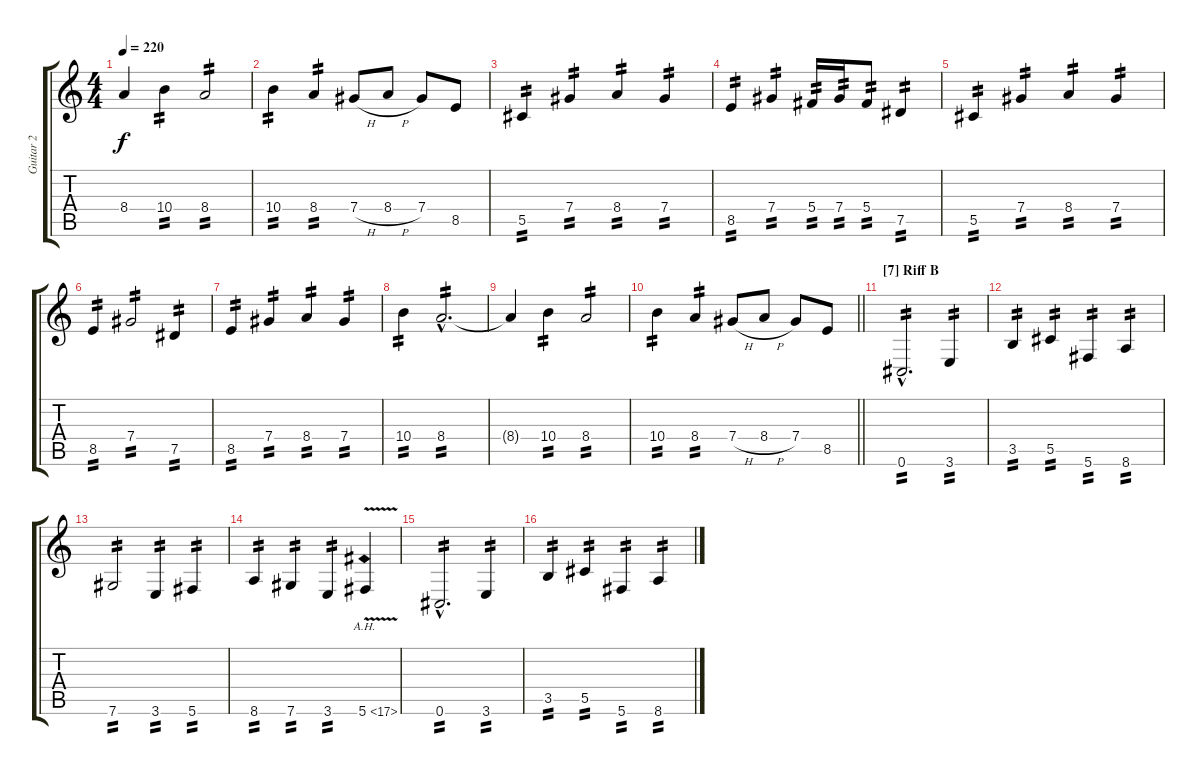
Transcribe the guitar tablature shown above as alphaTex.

\track ("Guitar 2" "Guitar 2") {instrument distortionguitar}
\staff {score tabs}
\tuning (Eb4 Bb3 Gb3 Db3 Ab2 Db2) {hide}
\ts (4 4)
\tempo 220
\clef g2
\ks c
8.4{t}.4{dy f} 10.4.4{tp 2} 8.4.2{tp 2} |
10.4.4{tp 2} 8.4.4{tp 2} 7.4{h}.8 8.4{h}.8 7.4.8 8.5.8 |
5.5.4{tp 2} 7.4.4{tp 2} 8.4.4{tp 2} 7.4.4{tp 2} |
8.5.4{tp 2} 7.4.4{tp 2} 5.4.16{tp 2} 7.4.16{tp 2} 5.4.8{tp 2} 7.5.4{tp 2} |
5.5.4{tp 2} 7.4.4{tp 2} 8.4.4{tp 2} 7.4.4{tp 2} |
8.5.4{tp 2} 7.4.2{tp 2} 7.5.4{tp 2} |
8.5.4{tp 2} 7.4.4{tp 2} 8.4.4{tp 2} 7.4.4{tp 2} |
10.4.4{tp 2} 8.4{hac}.2{d tp 2} |
8.4{t}.4 10.4.4{tp 2} 8.4.2{tp 2} |
\barLineRight lightlight
10.4.4{tp 2} 8.4.4{tp 2} 7.4{h}.8 8.4{h}.8 7.4.8 8.5.8 |
\section ("" "[7] Riff B")
0.6{hac}.2{d tp 2} 3.6.4{tp 2} |
3.5.4{tp 2} 5.5.4{tp 2} 5.6.4{tp 2} 8.6.4{tp 2} |
7.6.2{tp 2} 3.6.4{tp 2} 5.6.4{tp 2} |
8.6.4{tp 2} 7.6.4{tp 2} 3.6.4{tp 2} 5.6{ah 12 v}.4 |
0.6{hac}.2{d tp 2} 3.6.4{tp 2} |
3.5.4{tp 2} 5.5.4{tp 2} 5.6.4{tp 2} 8.6.4{tp 2}
